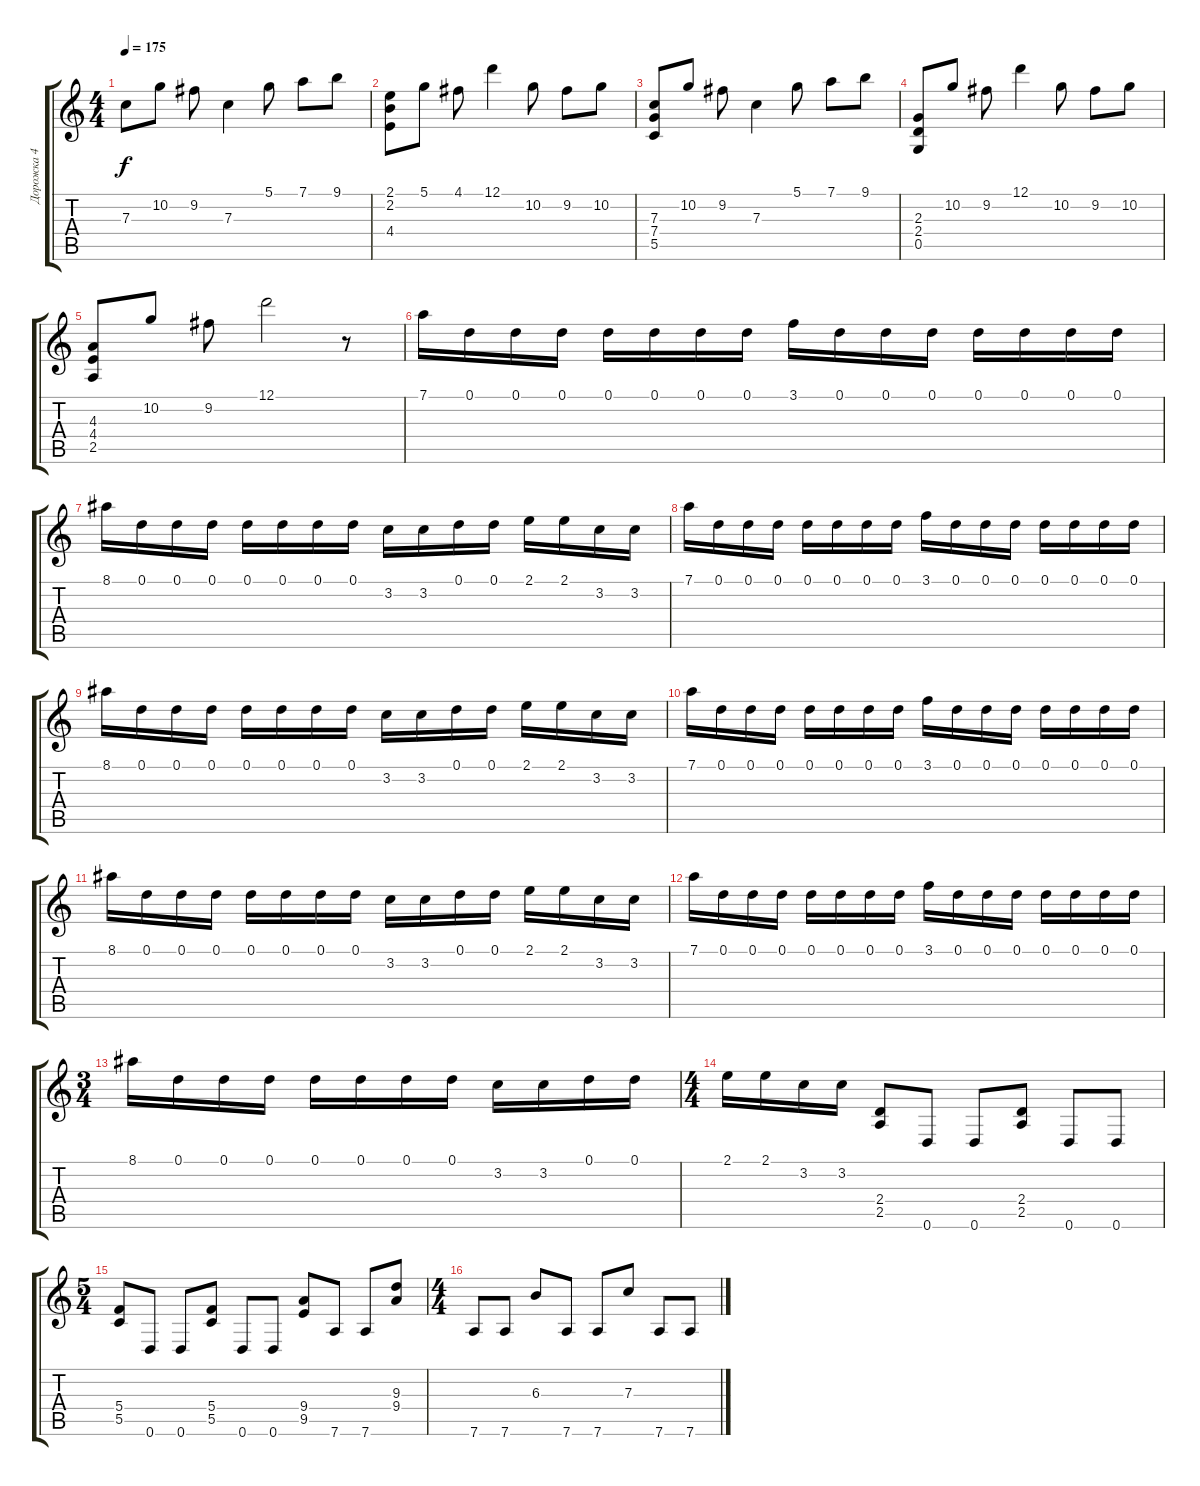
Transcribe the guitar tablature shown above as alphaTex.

\track ("Дорожка 4" "Дорожка 4") {instrument distortionguitar}
\staff {score tabs}
\tuning (D4 A3 F3 C3 G2 D2) {hide}
\ts (4 4)
\tempo 175
\clef g2
\ks c
7.3.8{dy f} 10.2.8 9.2.8 7.3.4 5.1.8 7.1.8 9.1.8 |
(2.1 2.2 4.4).8 5.1.8 4.1.8 12.1.4 10.2.8 9.2.8 10.2.8 |
(7.3 7.4 5.5).8 10.2.8 9.2.8 7.3.4 5.1.8 7.1.8 9.1.8 |
(2.3 2.4 0.5).8 10.2.8 9.2.8 12.1.4 10.2.8 9.2.8 10.2.8 |
(4.3 4.4 2.5).8 10.2.8 9.2.8 12.1.2 r.8 |
7.1.16 0.1.16 0.1.16 0.1.16 0.1.16 0.1.16 0.1.16 0.1.16 3.1.16 0.1.16 0.1.16 0.1.16 0.1.16 0.1.16 0.1.16 0.1.16 |
8.1.16 0.1.16 0.1.16 0.1.16 0.1.16 0.1.16 0.1.16 0.1.16 3.2.16 3.2.16 0.1.16 0.1.16 2.1.16 2.1.16 3.2.16 3.2.16 |
7.1.16 0.1.16 0.1.16 0.1.16 0.1.16 0.1.16 0.1.16 0.1.16 3.1.16 0.1.16 0.1.16 0.1.16 0.1.16 0.1.16 0.1.16 0.1.16 |
8.1.16 0.1.16 0.1.16 0.1.16 0.1.16 0.1.16 0.1.16 0.1.16 3.2.16 3.2.16 0.1.16 0.1.16 2.1.16 2.1.16 3.2.16 3.2.16 |
7.1.16 0.1.16 0.1.16 0.1.16 0.1.16 0.1.16 0.1.16 0.1.16 3.1.16 0.1.16 0.1.16 0.1.16 0.1.16 0.1.16 0.1.16 0.1.16 |
8.1.16 0.1.16 0.1.16 0.1.16 0.1.16 0.1.16 0.1.16 0.1.16 3.2.16 3.2.16 0.1.16 0.1.16 2.1.16 2.1.16 3.2.16 3.2.16 |
7.1.16 0.1.16 0.1.16 0.1.16 0.1.16 0.1.16 0.1.16 0.1.16 3.1.16 0.1.16 0.1.16 0.1.16 0.1.16 0.1.16 0.1.16 0.1.16 |
\ts (3 4)
8.1.16 0.1.16 0.1.16 0.1.16 0.1.16 0.1.16 0.1.16 0.1.16 3.2.16 3.2.16 0.1.16 0.1.16 |
\ts (4 4)
2.1.16 2.1.16 3.2.16 3.2.16 (2.4 2.5).8 0.6.8 0.6.8 (2.4 2.5).8 0.6.8 0.6.8 |
\ts (5 4)
(5.4 5.5).8 0.6.8 0.6.8 (5.4 5.5).8 0.6.8 0.6.8 (9.4 9.5).8 7.6.8 7.6.8 (9.3 9.4).8 |
\ts (4 4)
7.6.8 7.6.8 6.3.8 7.6.8 7.6.8 7.3.8 7.6.8 7.6.8
